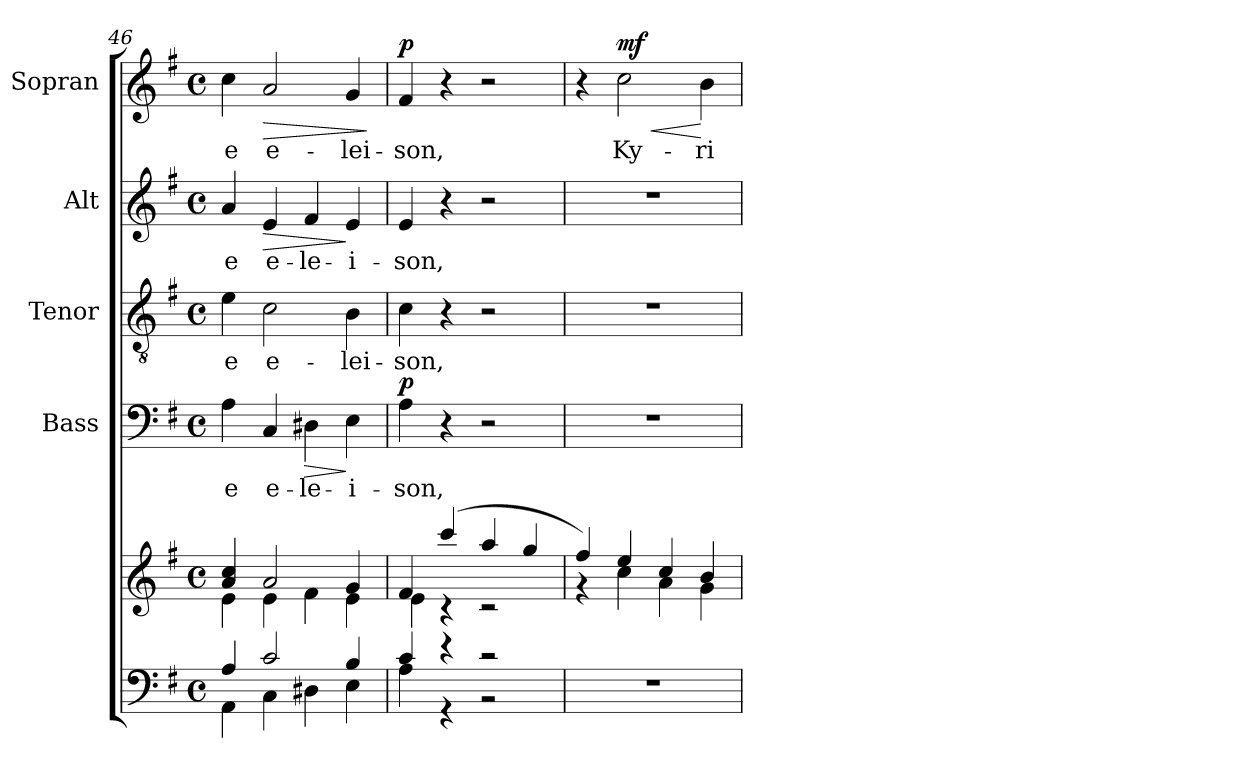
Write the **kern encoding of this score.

**kern	**kern	**kern	**text	**dynam	**kern	**text	**kern	**text	**dynam	**kern	**text	**dynam
*part5	*part5	*part4	*part4	*part4	*part3	*part3	*part2	*part2	*part2	*part1	*part1	*part1
*staff6	*staff5	*staff4	*staff4	*staff4	*staff3	*staff3	*staff2	*staff2	*staff2	*staff1	*staff1	*staff1
*	*	*I"Bass	*	*	*I"Tenor	*	*I"Alt	*	*	*I"Sopran	*	*
*	*	*I'B.	*	*	*I'T.	*	*I'A.	*	*	*I'S.	*	*
*clefF4	*clefG2	*clefF4	*	*	*clefGv2	*	*clefG2	*	*	*clefG2	*	*
*k[f#]	*k[f#]	*k[f#]	*	*	*k[f#]	*	*k[f#]	*	*	*k[f#]	*	*
*G:	*G:	*G:	*	*	*G:	*	*G:	*	*	*G:	*	*
*M4/4	*M4/4	*M4/4	*	*	*M4/4	*	*M4/4	*	*	*M4/4	*	*
*met(c)	*met(c)	*met(c)	*	*	*met(c)	*	*met(c)	*	*	*met(c)	*	*
=46	=46	=46	=46	=46	=46	=46	=46	=46	=46	=46	=46	=46
*^	*^	*	*	*	*	*	*	*	*	*	*	*
!	!	!	!	!	!LO:LY:b	!	!	!LO:LY:b	!	!LO:LY:b	!	!	!LO:LY:b	!
4A/	4AA\	4a/ 4cc/	4e\	4A\	-e	.	4e\	-e	4a/	-e	.	4cc\	-e	.
!	!	!	!	!	!LO:LY:b	!	!	!LO:LY:b	!	!LO:LY:b	!LO:HP:b	!	!LO:LY:b	!LO:HP:b
2c/	4C\	2a/	4e\	4C/	e-	.	2c\	e-	4e/	e-	>	2a/	e-	>
!	!	!	!	!	!LO:LY:b	!LO:HP:b	!	!	!	!LO:LY:b	!	!	!	!
.	4D#X\	.	4f#\	4D#X\	-le-	>	.	.	4f#/	-le-	.	.	.	.
!	!	!	!	!	!LO:LY:b	!	!	!LO:LY:b	!	!LO:LY:b	!	!	!LO:LY:b	!
4B/	4E\	4g/	4e\	4E\	-i-	]	4B\	-lei-	4e/	-i-	]	4g/	-lei-	.
*v	*v	*	*	*	*	*	*	*	*	*	*	*	*	*
*	*v	*v	*	*	*	*	*	*	*	*	*	*	*
.	.	.	.	.	.	.	.	.	.	.	.	]
=47	=47	=47	=47	=47	=47	=47	=47	=47	=47	=47	=47	=47
*^	*^	*	*	*	*	*	*	*	*	*	*	*
!	!	!	!	!	!LO:LY:b	!LO:DY:a	!	!LO:LY:b	!	!LO:LY:b	!	!	!LO:LY:b	!LO:DY:a
4c/	4A\	4f#/	4e\	4A\	-son,	p	4c\	-son,	4e/	-son,	.	4f#/	-son,	p
4r	4r	(4ccc/	4rc	4r	.	.	4r	.	4r	.	.	4r	.	.
2r	2r	4aa/	2rc	2r	.	.	2r	.	2r	.	.	2r	.	.
.	.	4gg/	.	.	.	.	.	.	.	.	.	.	.	.
*v	*v	*	*	*	*	*	*	*	*	*	*	*	*	*
=48	=48	=48	=48	=48	=48	=48	=48	=48	=48	=48	=48	=48	=48
1r	4ff#/)	4rg	1r	.	.	1r	.	1r	.	.	4r	.	.
!	!	!	!	!	!	!	!	!	!	!	!	!LO:LY:b	!LO:HP:b
!	!	!	!	!	!	!	!	!	!	!	!	!	!LO:DY:n=1:a
.	4ee/	4cc\	.	.	.	.	.	.	.	.	2cc\	Ky-	< mf
.	4cc/	4a\	.	.	.	.	.	.	.	.	.	.	.
!	!	!	!	!	!	!	!	!	!	!	!	!LO:LY:b	!
.	4b/	4g\	.	.	.	.	.	.	.	.	4b\	-ri-	[
*	*v	*v	*	*	*	*	*	*	*	*	*	*	*
=	=	=	=	=	=	=	=	=	=	=	=	=
*-	*-	*-	*-	*-	*-	*-	*-	*-	*-	*-	*-	*-
